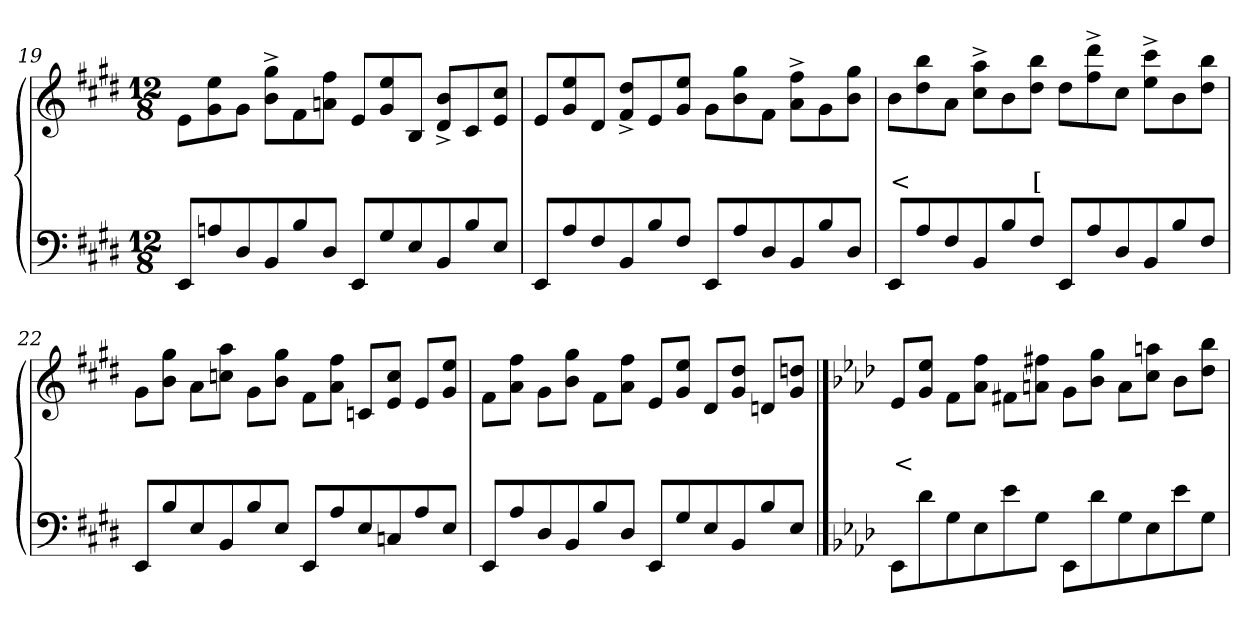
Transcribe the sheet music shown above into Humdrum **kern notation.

**kern	**kern	**text	**text
*part2	*part1	*part1	*part1
*staff2	*staff1	*staff1	*staff1
*clefF4	*clefG2	*	*
*k[f#c#g#d#]	*k[f#c#g#d#]	*	*
*M12/8	*M12/8	*	*
=19	=19	=19	=19
8EEL	8e\L	.	.
8An	8ee 8g#	.	.
8D#	8g#J	.	.
8BB	8gg#^> 8b^>L	.	.
8B	8f#	.	.
8D#J	8ff# 8anJ	.	.
8EEL	8eL	.	.
8G#	8ee 8g#	.	.
8E	8BJ	.	.
8BB	8b^> 8d#^>L	.	.
8B	8c#	.	.
8EJ	8cc# 8eJ	.	.
=20	=20	=20	=20
8EEL	8e/L	.	.
8A	8ee 8g#	.	.
8F#	8d#J	.	.
8BB	8dd#/^> 8f#^>L	.	.
8B	8e	.	.
8F#J	8ee 8g#J	.	.
8EEL	8g#\L	.	.
8A	8gg# 8b	.	.
8D#	8f#J	.	.
8BB	8ff#^> 8a^>L	.	.
8B	8g#	.	.
8D#J	8gg# 8bJ	.	.
=21	=21	=21	=21
8EEL	8bL	.	<
8A	8bb 8dd#	.	.
8F#	8aJ	.	.
8BB	8aa^> 8cc#^>L	.	.
8B	8b	.	.
8F#J	8bb 8dd#J	.	[
8EEL	8dd#L	.	.
8A	8ddd#^> 8ff#^>	.	.
8D#	8cc#J	.	.
8BB	8ccc#^> 8ee^>L	.	.
8B	8b	.	.
8F#J	8bb 8dd#J	.	.
=22	=22	=22	=22
8EEL	8g#L	.	.
8B	8gg# 8bJ	.	.
8E	8aL	.	.
8BB	8aa 8ccnJ	.	.
8B	8g#L	.	.
8EJ	8gg# 8bJ	.	.
8EEL	8f#\L	.	.
8A	8ff# 8aJ	.	.
8E	8cnL	.	.
8Cn	8cc 8eJ	.	.
8A	8eL	.	.
8EJ	8ee 8g#J	.	.
=23	=23	=23	=23
8EEL	8f#\L	.	.
8A	8ff# 8aJ	.	.
8D#	8g#L	.	.
8BB	8gg# 8bJ	.	.
8B	8f#\L	.	.
8D#J	8ff# 8aJ	.	.
8EEL	8eL	.	.
8G#	8ee 8g#J	.	.
8E	8d#L	.	.
8BB	8dd# 8g#J	.	.
8B	8dnL	.	.
8EJ	8ddn 8g#J	.	.
==24	==24	==24	==24
*k[b-e-a-d-]	*k[b-e-a-d-]	*	*
8EE-L	8e-L	.	<
8d-	8ee- 8gJ	.	.
8G	8fL	.	.
8E-	8ff 8a-J	.	.
8e-	8f#X\L	.	.
8GJ	8ff# 8anJ	.	.
8EE-L	8gL	.	.
8d-	8gg 8b-J	.	.
8G	8aL	.	.
8E-	8aan 8ccJ	.	.
8e-	8b-L	.	.
8GJ	8bb- 8dd-J	.	.
=	=	=	=
*-	*-	*-	*-
